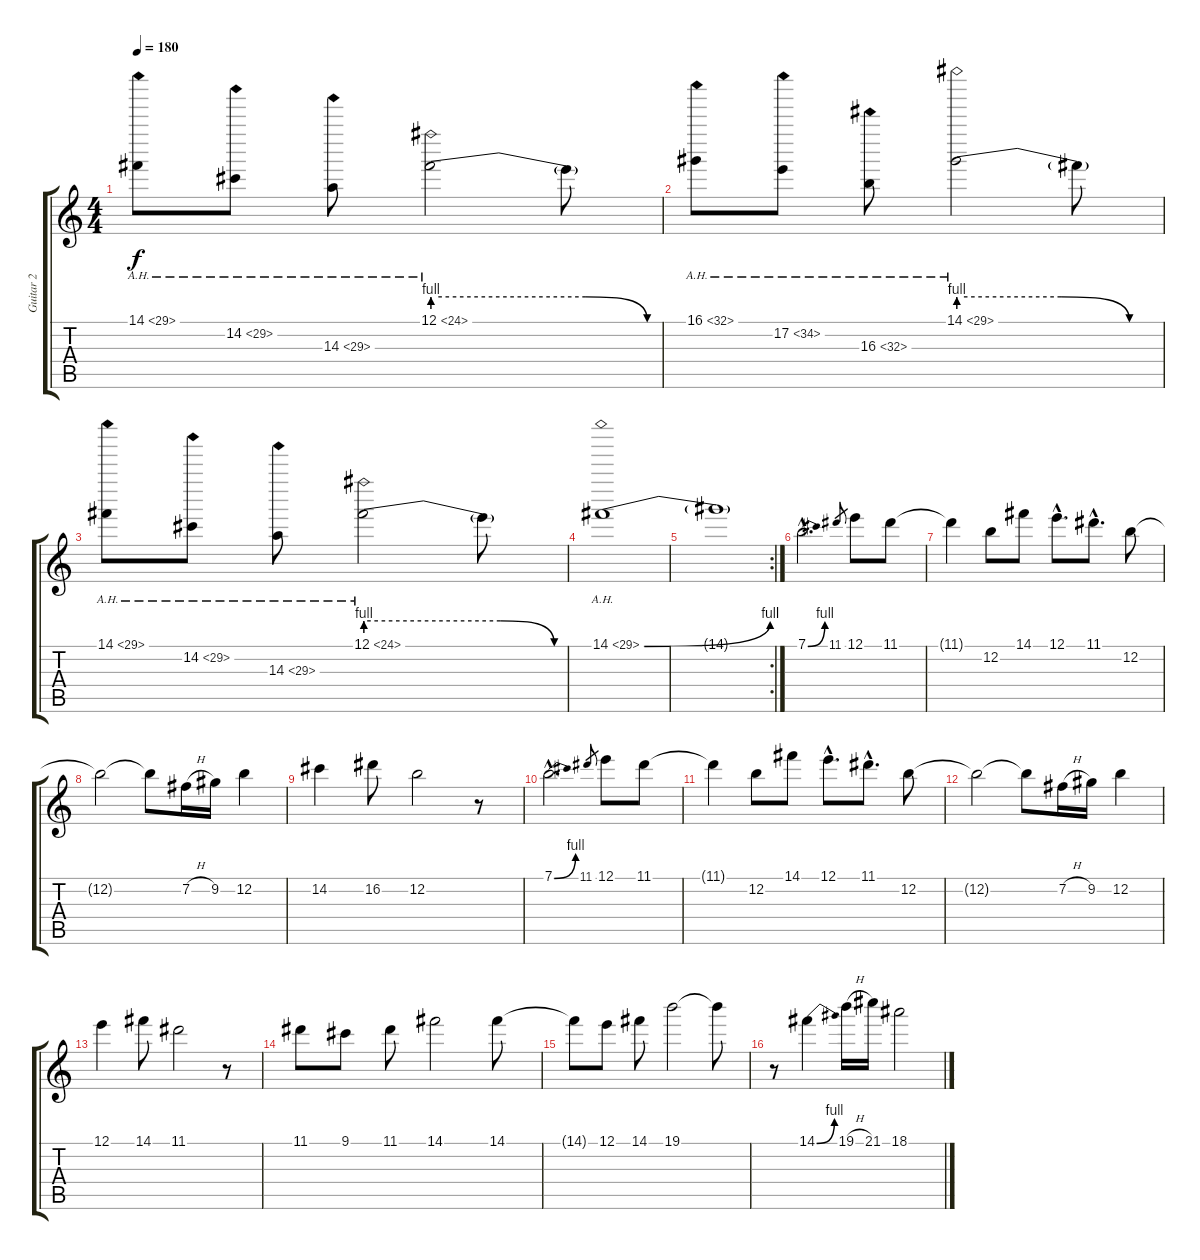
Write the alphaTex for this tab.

\track ("Guitar 2" "Guitar 2") {instrument overdrivenguitar}
\staff {score tabs}
\tuning (E4 B3 G3 D3 A2 E2) {hide}
\ts (4 4)
\tempo 180
\clef g2
\ks c
14.1{ah 15}.8{dy f} 14.2{ah 15}.8 14.3{ah 15}.8 12.1{be (custom 0 4 40 4 56 0 60 0) ah 12}.2 12.1{t}.8 |
16.1{ah 16}.8 17.2{ah 17}.8 16.3{ah 16}.8 14.1{be (custom 0 4 30 4 50 0 60 0) ah 15}.2 14.1{t}.8 |
14.1{ah 15}.8 14.2{ah 15}.8 14.3{ah 15}.8 12.1{be (custom 0 4 40 4 56 0 60 0) ah 12}.2 12.1{t}.8 |
14.1{be (bend 0 0 60 4) ah 15}.1 |
\rc 2
14.1{t}.1 |
7.1{be (bend 0 0 60 4) hac}.2{d} 11.1.8{gr} 12.1.8 11.1.8 |
11.1{t}.4 12.2.8 14.1.8 12.1{hac}.8{d} 11.1{hac}.8{d} 12.2.8 |
12.2{t}.2 12.2{t}.8 7.2{h}.16 9.2.16 12.2.4 |
14.2.4 16.2.8 12.2.2 r.8 |
7.1{be (bend 0 0 60 4) hac}.2{d} 11.1.8{gr} 12.1.8 11.1.8 |
11.1{t}.4 12.2.8 14.1.8 12.1{hac}.8{d} 11.1{hac}.8{d} 12.2.8 |
12.2{t}.2 12.2{t}.8 7.2{h}.16 9.2.16 12.2.4 |
12.1.4 14.1.8 11.1.2 r.8 |
11.1.8 9.1.8 11.1.8 14.1.2 14.1.8 |
14.1{t}.8 12.1.8 14.1.8 19.1.2 19.1{t}.8 |
r.8 14.1{be (bend 0 0 60 4)}.4 19.1{h}.16 21.1.16 18.1.2
